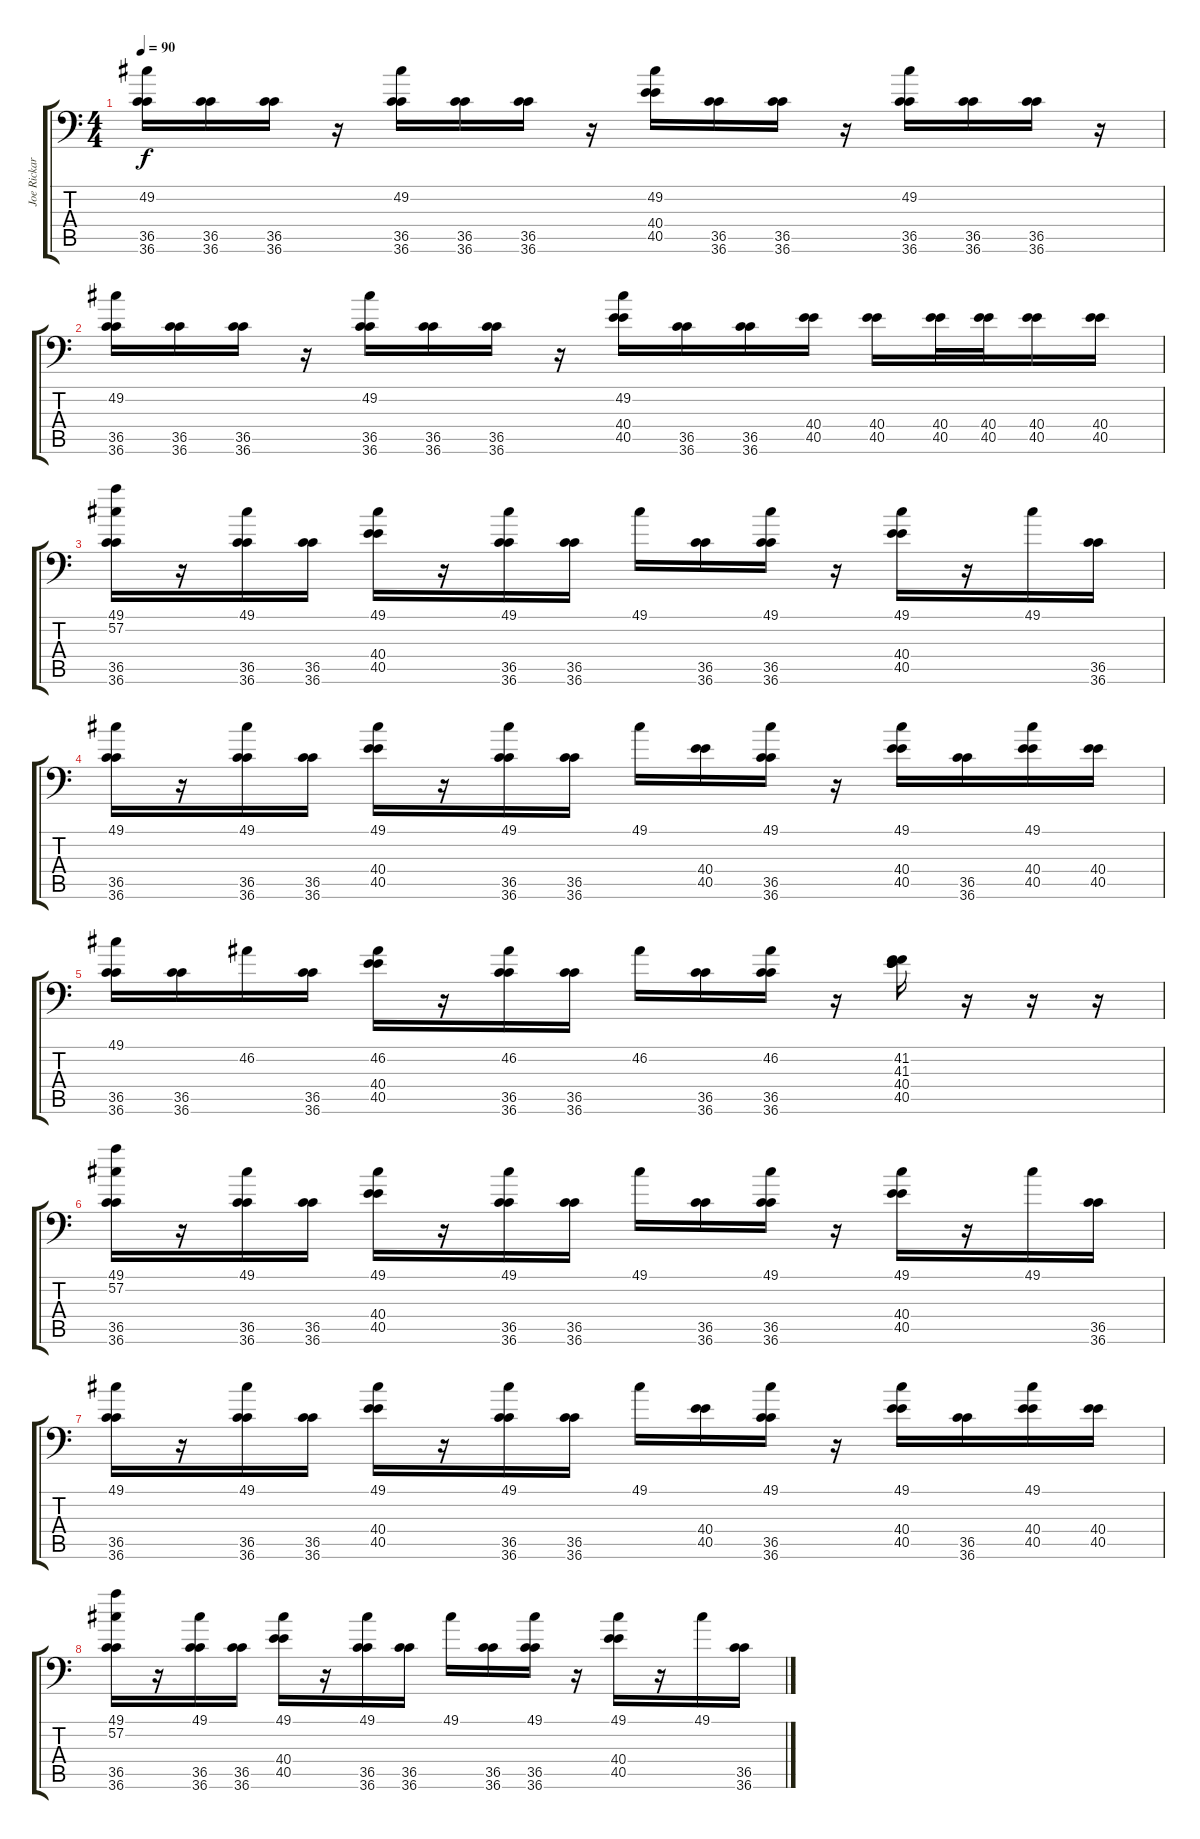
\track ("Joe Rickard" "Joe Rickar") {instrument acousticgrandpiano}
\staff {score tabs}
\tuning (C-1 C-1 C-1 C-1 C-1 C-1) {hide}
\ts (4 4)
\tempo 90
\clef f4
\ks c
(49.2 36.5 36.6).16{dy f} (36.5 36.6).16 (36.5 36.6).16 r.16 (49.2 36.5 36.6).16 (36.5 36.6).16 (36.5 36.6).16 r.16 (49.2 40.4 40.5).16 (36.5 36.6).16 (36.5 36.6).16 r.16 (49.2 36.5 36.6).16 (36.5 36.6).16 (36.5 36.6).16 r.16 |
(49.2 36.5 36.6).16 (36.5 36.6).16 (36.5 36.6).16 r.16 (49.2 36.5 36.6).16 (36.5 36.6).16 (36.5 36.6).16 r.16 (49.2 40.4 40.5).16 (36.5 36.6).16 (36.5 36.6).16 (40.4 40.5).16 (40.4 40.5).16 (40.4 40.5).32 (40.4 40.5).32 (40.4 40.5).16 (40.4 40.5).16 |
(49.1 57.2 36.5 36.6).16 r.16 (49.1 36.5 36.6).16 (36.5 36.6).16 (49.1 40.4 40.5).16 r.16 (49.1 36.5 36.6).16 (36.5 36.6).16 49.1.16 (36.5 36.6).16 (49.1 36.5 36.6).16 r.16 (49.1 40.4 40.5).16 r.16 49.1.16 (36.5 36.6).16 |
(49.1 36.5 36.6).16 r.16 (49.1 36.5 36.6).16 (36.5 36.6).16 (49.1 40.4 40.5).16 r.16 (49.1 36.5 36.6).16 (36.5 36.6).16 49.1.16 (40.4 40.5).16 (49.1 36.5 36.6).16 r.16 (49.1 40.4 40.5).16 (36.5 36.6).16 (49.1 40.4 40.5).16 (40.4 40.5).16 |
(49.1 36.5 36.6).16 (36.5 36.6).16 46.2.16 (36.5 36.6).16 (46.2 40.4 40.5).16 r.16 (46.2 36.5 36.6).16 (36.5 36.6).16 46.2.16 (36.5 36.6).16 (46.2 36.5 36.6).16 r.16 (41.2 41.3 40.4 40.5).16 r.16 r.16 r.16 |
(49.1 57.2 36.5 36.6).16 r.16 (49.1 36.5 36.6).16 (36.5 36.6).16 (49.1 40.4 40.5).16 r.16 (49.1 36.5 36.6).16 (36.5 36.6).16 49.1.16 (36.5 36.6).16 (49.1 36.5 36.6).16 r.16 (49.1 40.4 40.5).16 r.16 49.1.16 (36.5 36.6).16 |
(49.1 36.5 36.6).16 r.16 (49.1 36.5 36.6).16 (36.5 36.6).16 (49.1 40.4 40.5).16 r.16 (49.1 36.5 36.6).16 (36.5 36.6).16 49.1.16 (40.4 40.5).16 (49.1 36.5 36.6).16 r.16 (49.1 40.4 40.5).16 (36.5 36.6).16 (49.1 40.4 40.5).16 (40.4 40.5).16 |
(49.1 57.2 36.5 36.6).16 r.16 (49.1 36.5 36.6).16 (36.5 36.6).16 (49.1 40.4 40.5).16 r.16 (49.1 36.5 36.6).16 (36.5 36.6).16 49.1.16 (36.5 36.6).16 (49.1 36.5 36.6).16 r.16 (49.1 40.4 40.5).16 r.16 49.1.16 (36.5 36.6).16
